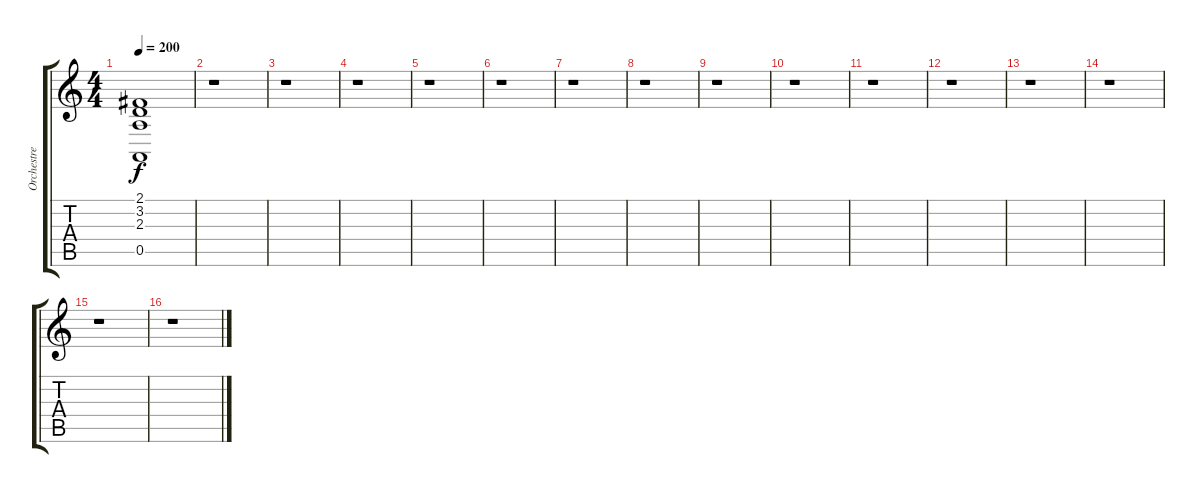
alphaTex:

\track ("Orchestre" "Orchestre") {instrument orchestrahit}
\staff {score tabs}
\tuning (E4 B3 G3 D3 A2 E2) {hide}
\ts (4 4)
\tempo 200
\clef g2
\ks c
(2.1 3.2 2.3 0.5).1{dy f instrument orchestrahit} |
r.1 |
r.1 |
r.1 |
r.1 |
r.1 |
r.1 |
r.1 |
r.1 |
r.1 |
r.1 |
r.1 |
r.1 |
r.1 |
r.1 |
r.1
